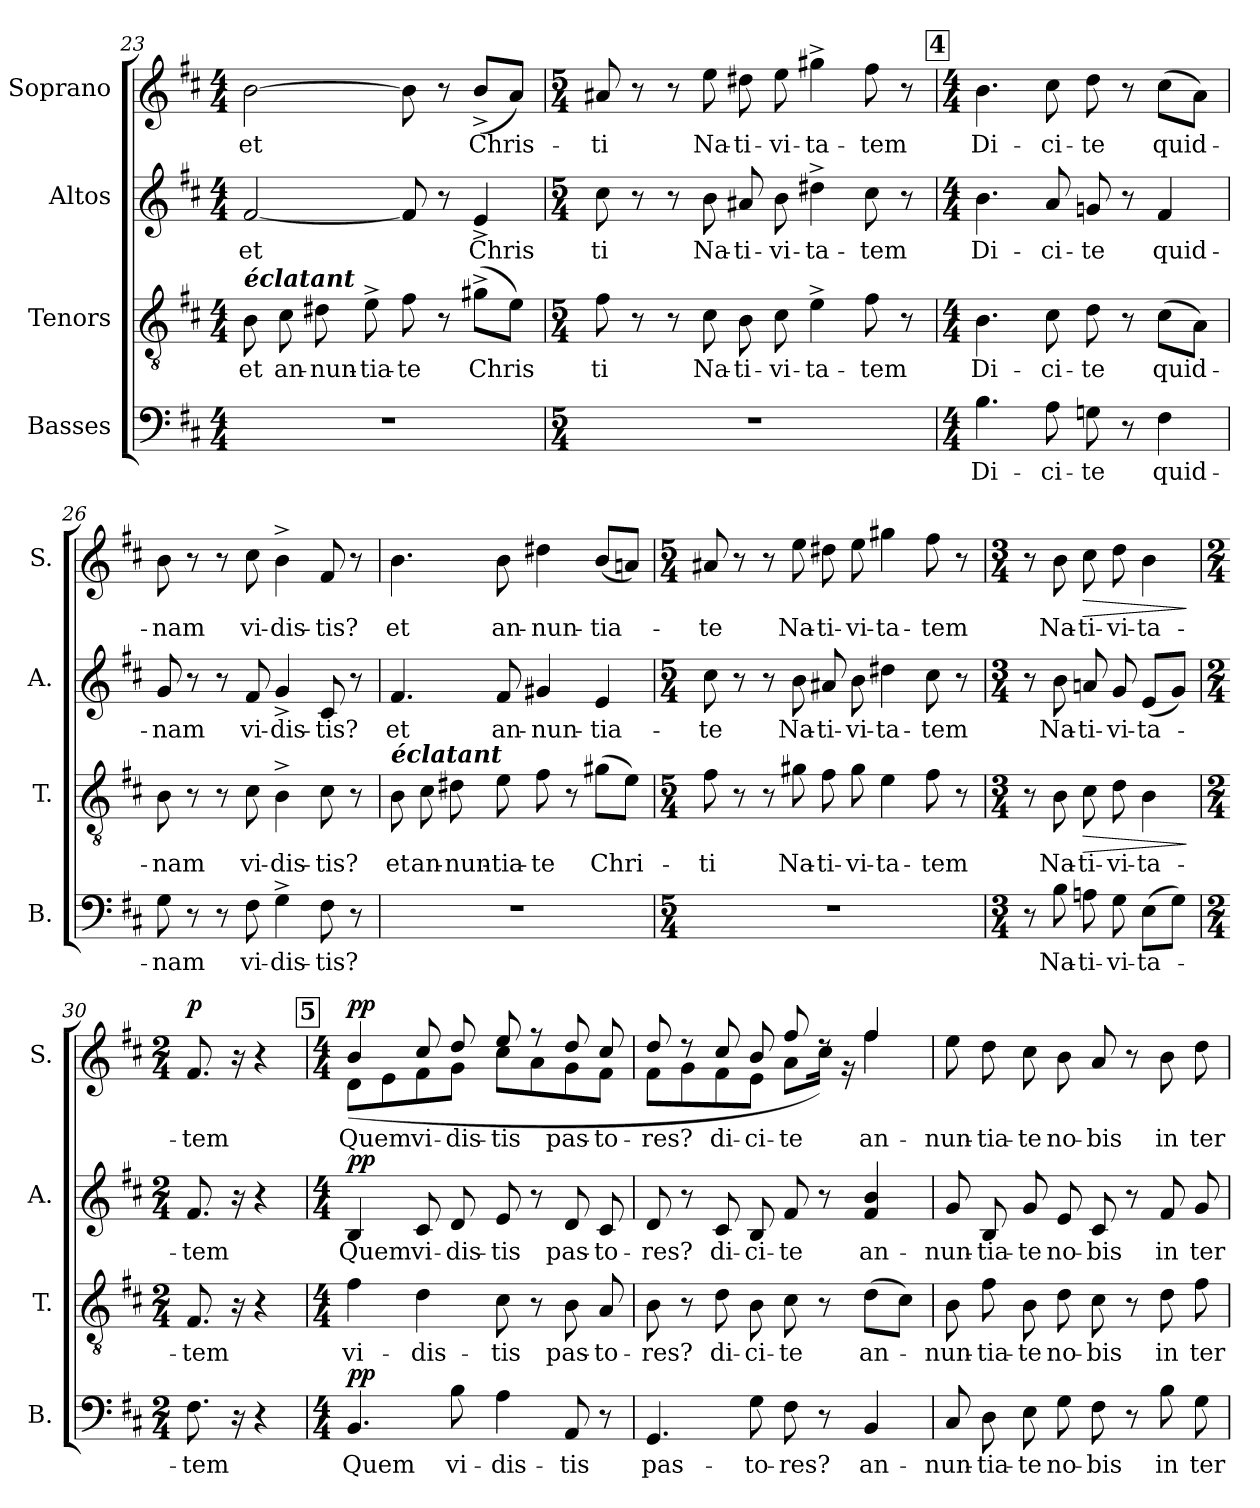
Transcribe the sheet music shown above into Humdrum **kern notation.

**kern	**text	**dynam	**kern	**text	**dynam	**kern	**text	**dynam	**kern	**text	**dynam
*part4	*part4	*part4	*part3	*part3	*part3	*part2	*part2	*part2	*part1	*part1	*part1
*staff4	*staff4	*staff4	*staff3	*staff3	*staff3	*staff2	*staff2	*staff2	*staff1	*staff1	*staff1
*I"Basses	*	*	*I"Tenors	*	*	*I"Altos	*	*	*I"Soprano	*	*
*I'B.	*	*	*I'T.	*	*	*I'A.	*	*	*I'S.	*	*
*clefF4	*	*	*clefGv2	*	*	*clefG2	*	*	*clefG2	*	*
*k[f#c#]	*	*	*k[f#c#]	*	*	*k[f#c#]	*	*	*k[f#c#]	*	*
*M4/4	*	*	*M4/4	*	*	*M4/4	*	*	*M4/4	*	*
=23	=23	=23	=23	=23	=23	=23	=23	=23	=23	=23	=23
!	!	!	!LO:TX:a:Bi:t=éclatant	!	!	!	!	!	!	!	!
!	!	!	!	!LO:LY:b	!	!	!LO:LY:b	!	!	!LO:LY:b	!
1r	.	.	8B\	et	.	[2f#/	et	.	[2b\	et	.
!	!	!	!	!LO:LY:b	!	!	!	!	!	!	!
.	.	.	8c#\	an-	.	.	.	.	.	.	.
!	!	!	!	!LO:LY:b	!	!	!	!	!	!	!
.	.	.	8d#X\	-nun-	.	.	.	.	.	.	.
!	!	!	!	!LO:LY:b	!	!	!	!	!	!	!
.	.	.	8e^\	-tia-	.	.	.	.	.	.	.
!	!	!	!	!LO:LY:b	!	!	!	!	!	!	!
.	.	.	8f#\	-te	.	8f#/]	.	.	8b\]	.	.
.	.	.	8r	.	.	8r	.	.	8r	.	.
!	!	!	!	!LO:LY:b	!	!	!LO:LY:b	!	!	!LO:LY:b	!
.	.	.	(>8g#X^\L	Chris	.	4e^/	Chris	.	(<8b^/L	Chris-	.
.	.	.	8e\J)	.	.	.	.	.	8a/J)	.	.
!!LO:LB:g=z
=24	=24	=24	=24	=24	=24	=24	=24	=24	=24	=24	=24
*M5/4	*	*	*M5/4	*	*	*M5/4	*	*	*M5/4	*	*
!	!	!	!	!LO:LY:b	!	!	!LO:LY:b	!	!	!LO:LY:b	!
4%5r	.	.	8f#\	-ti	.	8cc#\	-ti	.	8a#X/	-ti	.
.	.	.	8r	.	.	8r	.	.	8r	.	.
.	.	.	8r	.	.	8r	.	.	8r	.	.
!	!	!	!	!LO:LY:b	!	!	!LO:LY:b	!	!	!LO:LY:b	!
.	.	.	8c#\	Na-	.	8b\	Na-	.	8ee\	Na-	.
!	!	!	!	!LO:LY:b	!	!	!LO:LY:b	!	!	!LO:LY:b	!
.	.	.	8B\	-ti-	.	8a#X/	-ti-	.	8dd#X\	-ti-	.
!	!	!	!	!LO:LY:b	!	!	!LO:LY:b	!	!	!LO:LY:b	!
.	.	.	8c#\	-vi-	.	8b\	-vi-	.	8ee\	-vi-	.
!	!	!	!	!LO:LY:b	!	!	!LO:LY:b	!	!	!LO:LY:b	!
.	.	.	4e^\	-ta-	.	4dd#X^\	-ta-	.	4gg#X^\	-ta-	.
!	!	!	!	!LO:LY:b	!	!	!LO:LY:b	!	!	!LO:LY:b	!
.	.	.	8f#\	-tem	.	8cc#\	-tem	.	8ff#\	-tem	.
.	.	.	8r	.	.	8r	.	.	8r	.	.
!!LO:REH:place=s1:a:B:fs=14:t=4
=25	=25	=25	=25	=25	=25	=25	=25	=25	=25	=25	=25
*M4/4	*	*	*M4/4	*	*	*M4/4	*	*	*M4/4	*	*
!	!LO:LY:b	!	!	!LO:LY:b	!	!	!LO:LY:b	!	!	!LO:LY:b	!
4.B\	Di-	.	4.B\	Di-	.	4.b\	Di-	.	4.b\	Di-	.
!	!LO:LY:b	!	!	!LO:LY:b	!	!	!LO:LY:b	!	!	!LO:LY:b	!
8A\	-ci-	.	8c#\	-ci-	.	8a/	-ci-	.	8cc#\	-ci-	.
!	!LO:LY:b	!	!	!LO:LY:b	!	!	!LO:LY:b	!	!	!LO:LY:b	!
8Gn\	-te	.	8d\	-te	.	8gn/	-te	.	8dd\	-te	.
8r	.	.	8r	.	.	8r	.	.	8r	.	.
!	!LO:LY:b	!	!	!LO:LY:b	!	!	!LO:LY:b	!	!	!LO:LY:b	!
4F#\	quid-	.	(>8c#\L	quid-	.	4f#/	quid-	.	(>8cc#\L	quid-	.
.	.	.	8A\J)	.	.	.	.	.	8a\J)	.	.
=26	=26	=26	=26	=26	=26	=26	=26	=26	=26	=26	=26
!	!LO:LY:b	!	!	!LO:LY:b	!	!	!LO:LY:b	!	!	!LO:LY:b	!
8G\	-nam	.	8B\	-nam	.	8g/	-nam	.	8b\	-nam	.
8r	.	.	8r	.	.	8r	.	.	8r	.	.
8r	.	.	8r	.	.	8r	.	.	8r	.	.
!	!LO:LY:b	!	!	!LO:LY:b	!	!	!LO:LY:b	!	!	!LO:LY:b	!
8F#\	vi-	.	8c#\	vi-	.	8f#/	vi-	.	8cc#\	vi-	.
!	!LO:LY:b	!	!	!LO:LY:b	!	!	!LO:LY:b	!	!	!LO:LY:b	!
4G^\	-dis-	.	4B^\	-dis-	.	4g^/	-dis-	.	4b^\	-dis-	.
!	!LO:LY:b	!	!	!LO:LY:b	!	!	!LO:LY:b	!	!	!LO:LY:b	!
8F#\	-tis?	.	8c#\	-tis?	.	8c#/	-tis?	.	8f#/	-tis?	.
8r	.	.	8r	.	.	8r	.	.	8r	.	.
!!LO:PB:g=z
=27	=27	=27	=27	=27	=27	=27	=27	=27	=27	=27	=27
!	!	!	!LO:TX:a:Bi:t=éclatant	!	!	!	!	!	!	!	!
!	!	!	!	!LO:LY:b	!	!	!LO:LY:b	!	!	!LO:LY:b	!
1r	.	.	8B\	et	.	4.f#/	et	.	4.b\	et	.
!	!	!	!	!LO:LY:b	!	!	!	!	!	!	!
.	.	.	8c#\	an-	.	.	.	.	.	.	.
!	!	!	!	!LO:LY:b	!	!	!	!	!	!	!
.	.	.	8d#X\	-nun-	.	.	.	.	.	.	.
!	!	!	!	!LO:LY:b	!	!	!LO:LY:b	!	!	!LO:LY:b	!
.	.	.	8e\	-tia-	.	8f#/	an-	.	8b\	an-	.
!	!	!	!	!LO:LY:b	!	!	!LO:LY:b	!	!	!LO:LY:b	!
.	.	.	8f#\	-te	.	4g#X/	-nun-	.	4dd#X\	-nun-	.
.	.	.	8r	.	.	.	.	.	.	.	.
!	!	!	!	!LO:LY:b	!	!	!LO:LY:b	!	!	!LO:LY:b	!
.	.	.	(>8g#X\L	Chri-	.	4e/	-tia-	.	(<8b/L	-tia-	.
.	.	.	8e\J)	.	.	.	.	.	8an/J)	.	.
=28	=28	=28	=28	=28	=28	=28	=28	=28	=28	=28	=28
*M5/4	*	*	*M5/4	*	*	*M5/4	*	*	*M5/4	*	*
!	!	!	!	!LO:LY:b	!	!	!LO:LY:b	!	!	!LO:LY:b	!
4%5r	.	.	8f#\	-ti	.	8cc#\	-te	.	8a#X/	-te	.
.	.	.	8r	.	.	8r	.	.	8r	.	.
.	.	.	8r	.	.	8r	.	.	8r	.	.
!	!	!	!	!LO:LY:b	!	!	!LO:LY:b	!	!	!LO:LY:b	!
.	.	.	8g#X\	Na-	.	8b\	Na-	.	8ee\	Na-	.
!	!	!	!	!LO:LY:b	!	!	!LO:LY:b	!	!	!LO:LY:b	!
.	.	.	8f#\	-ti-	.	8a#X/	-ti-	.	8dd#X\	-ti-	.
!	!	!	!	!LO:LY:b	!	!	!LO:LY:b	!	!	!LO:LY:b	!
.	.	.	8g#\	-vi-	.	8b\	-vi-	.	8ee\	-vi-	.
!	!	!	!	!LO:LY:b	!	!	!LO:LY:b	!	!	!LO:LY:b	!
.	.	.	4e\	-ta-	.	4dd#X\	-ta-	.	4gg#X\	-ta-	.
!	!	!	!	!LO:LY:b	!	!	!LO:LY:b	!	!	!LO:LY:b	!
.	.	.	8f#\	-tem	.	8cc#\	-tem	.	8ff#\	-tem	.
.	.	.	8r	.	.	8r	.	.	8r	.	.
!!LO:LB:g=z
=29	=29	=29	=29	=29	=29	=29	=29	=29	=29	=29	=29
*M3/4	*	*	*M3/4	*	*	*M3/4	*	*	*M3/4	*	*
8r	.	.	8r	.	.	8r	.	.	8r	.	.
!	!LO:LY:b	!	!	!LO:LY:b	!	!	!LO:LY:b	!	!	!LO:LY:b	!
8B\	Na-	.	8B\	Na-	.	8b\	Na-	.	8b\	Na-	.
!	!LO:LY:b	!	!	!LO:LY:b	!LO:HP:b	!	!LO:LY:b	!	!	!LO:LY:b	!LO:HP:b
8An\	-ti-	.	8c#\	-ti-	>	8an/	-ti-	.	8cc#\	-ti-	>
!	!LO:LY:b	!	!	!LO:LY:b	!	!	!LO:LY:b	!	!	!LO:LY:b	!
8G\	-vi-	.	8d\	-vi-	.	8g/	-vi-	.	8dd\	-vi-	.
!	!LO:LY:b	!	!	!LO:LY:b	!	!	!LO:LY:b	!	!	!LO:LY:b	!
(>8E\L	-ta-	.	4B\	-ta-	.	(<8e/L	-ta-	.	4b\	-ta-	.
8G\J)	.	.	.	.	.	8g/J)	.	.	.	.	.
.	.	.	.	.	]	.	.	.	.	.	]
=30	=30	=30	=30	=30	=30	=30	=30	=30	=30	=30	=30
*M2/4	*	*	*M2/4	*	*	*M2/4	*	*	*M2/4	*	*
!	!LO:LY:b	!	!	!LO:LY:b	!	!	!LO:LY:b	!	!	!LO:LY:b	!LO:DY:a
8.F#\	-tem	.	8.F#/	-tem	.	8.f#/	-tem	.	8.f#/	-tem	p
16r	.	.	16r	.	.	16r	.	.	16r	.	.
4r	.	.	4r	.	.	4r	.	.	4r	.	.
!!LO:REH:place=s1:a:B:fs=14:t=5
=31	=31	=31	=31	=31	=31	=31	=31	=31	=31	=31	=31
*M4/4	*	*	*M4/4	*	*	*M4/4	*	*	*M4/4	*	*
!	!	!	!	!	!	!	!	!	!LO:TX:b:Bi:t=Bouche fermée	!	!
!	!LO:LY:b	!LO:DY:a	!	!LO:LY:b	!LO:DY:a	!	!LO:LY:b	!	!	!LO:LY:a	!
*	*	*	*	*	*	*	*	*	*^	*	*
!	!	!	!	!	!LO:DY:n=1:a	!	!	!LO:DY:a	!	!	!	!LO:DY:a
4.BB/	Quem	pp	4f#\	vi-	p other-dynamics	4B/	Quem	pp	4b/	(<8d\L	Quem	pp
.	.	.	.	.	.	.	.	.	.	8e\	.	.
!	!	!	!	!LO:LY:b	!	!	!LO:LY:b	!	!	!	!LO:LY:a	!
.	.	.	4d\	-dis-	.	8c#/	vi-	.	8cc#/	8f#\	vi-	.
!	!LO:LY:b	!	!	!	!	!	!LO:LY:b	!	!	!	!LO:LY:a	!
8B\	vi-	.	.	.	.	8d/	-dis-	.	8dd/	8g\J	-dis-	.
!	!LO:LY:b	!	!	!LO:LY:b	!	!	!LO:LY:b	!	!	!	!LO:LY:a	!
4A\	-dis-	.	8c#\	-tis	.	8e/	-tis	.	8ee/	8cc#\L	-tis	.
.	.	.	8r	.	.	8r	.	.	8r	8a\	.	.
!	!LO:LY:b	!	!	!LO:LY:b	!	!	!LO:LY:b	!	!	!	!LO:LY:a	!
8AA/	-tis	.	8B\	pas-	.	8d/	pas-	.	8dd/	8g\	pas-	.
!	!	!	!	!LO:LY:b	!	!	!LO:LY:b	!	!	!	!LO:LY:a	!
8r	.	.	8A/	-to-	.	8c#/	-to-	.	8cc#/	8f#\J	-to-	.
!!LO:LB:g=z	!!
=32	=32	=32	=32	=32	=32	=32	=32	=32	=32	=32	=32	=32
!	!LO:LY:b	!	!	!LO:LY:b	!	!	!LO:LY:b	!	!	!	!LO:LY:a	!
4.GG/	-pas-	.	8B\	-res?	.	8d/	-res?	.	8dd/	8f#\L	-res?	.
.	.	.	8r	.	.	8r	.	.	8rdd	8g\	.	.
!	!	!	!	!LO:LY:b	!	!	!LO:LY:b	!	!	!	!LO:LY:a	!
.	.	.	8d\	di-	.	8c#/	di-	.	8cc#/	8f#\	di-	.
!	!LO:LY:b	!	!	!LO:LY:b	!	!	!LO:LY:b	!	!	!	!LO:LY:a	!
8G\	-to-	.	8B\	-ci-	.	8B/	-ci-	.	8b/	8e\J	-ci-	.
!	!LO:LY:b	!	!	!LO:LY:b	!	!	!LO:LY:b	!	!	!	!LO:LY:a	!
8F#\	-res?	.	8c#\	-te	.	8f#/	-te	.	8ff#/	8a\L	-te	.
8r	.	.	8r	.	.	8r	.	.	8rdd	16cc#\Jk)	.	.
.	.	.	.	.	.	.	.	.	.	16r	.	.
!	!LO:LY:b	!	!	!LO:LY:b	!	!	!LO:LY:b	!	!	!	!LO:LY:b	!
4BB/	an-	.	(>8d\L	an-	.	4f#/ 4b/	an-	.	4ff#/	4ff#\	an-	.
.	.	.	8c#\J)	.	.	.	.	.	.	.	.	.
*	*	*	*	*	*	*	*	*	*v	*v	*	*
=33	=33	=33	=33	=33	=33	=33	=33	=33	=33	=33	=33
!	!LO:LY:b	!	!	!LO:LY:b	!	!	!LO:LY:b	!	!	!LO:LY:b	!
8C#/	-nun-	.	8B\	-nun-	.	8g/	-nun-	.	8ee\	-nun-	.
!	!LO:LY:b	!	!	!LO:LY:b	!	!	!LO:LY:b	!	!	!LO:LY:b	!
8D\	-tia-	.	8f#\	-tia-	.	8B/	-tia-	.	8dd\	-tia-	.
!	!LO:LY:b	!	!	!LO:LY:b	!	!	!LO:LY:b	!	!	!LO:LY:b	!
8E\	-te	.	8B\	-te	.	8g/	-te	.	8cc#\	-te	.
!	!LO:LY:b	!	!	!LO:LY:b	!	!	!LO:LY:b	!	!	!LO:LY:b	!
8G\	no-	.	8d\	no-	.	8e/	no-	.	8b\	no-	.
!	!LO:LY:b	!	!	!LO:LY:b	!	!	!LO:LY:b	!	!	!LO:LY:b	!
8F#\	-bis	.	8c#\	-bis	.	8c#/	-bis	.	8a/	-bis	.
8r	.	.	8r	.	.	8r	.	.	8r	.	.
!	!LO:LY:b	!	!	!LO:LY:b	!	!	!LO:LY:b	!	!	!LO:LY:b	!
8B\	in	.	8d\	in	.	8f#/	in	.	8b\	in	.
!	!LO:LY:b	!	!	!LO:LY:b	!	!	!LO:LY:b	!	!	!LO:LY:b	!
8G\	ter-	.	8f#\	ter-	.	8g/	ter-	.	8dd\	ter-	.
=	=	=	=	=	=	=	=	=	=	=	=
*-	*-	*-	*-	*-	*-	*-	*-	*-	*-	*-	*-
